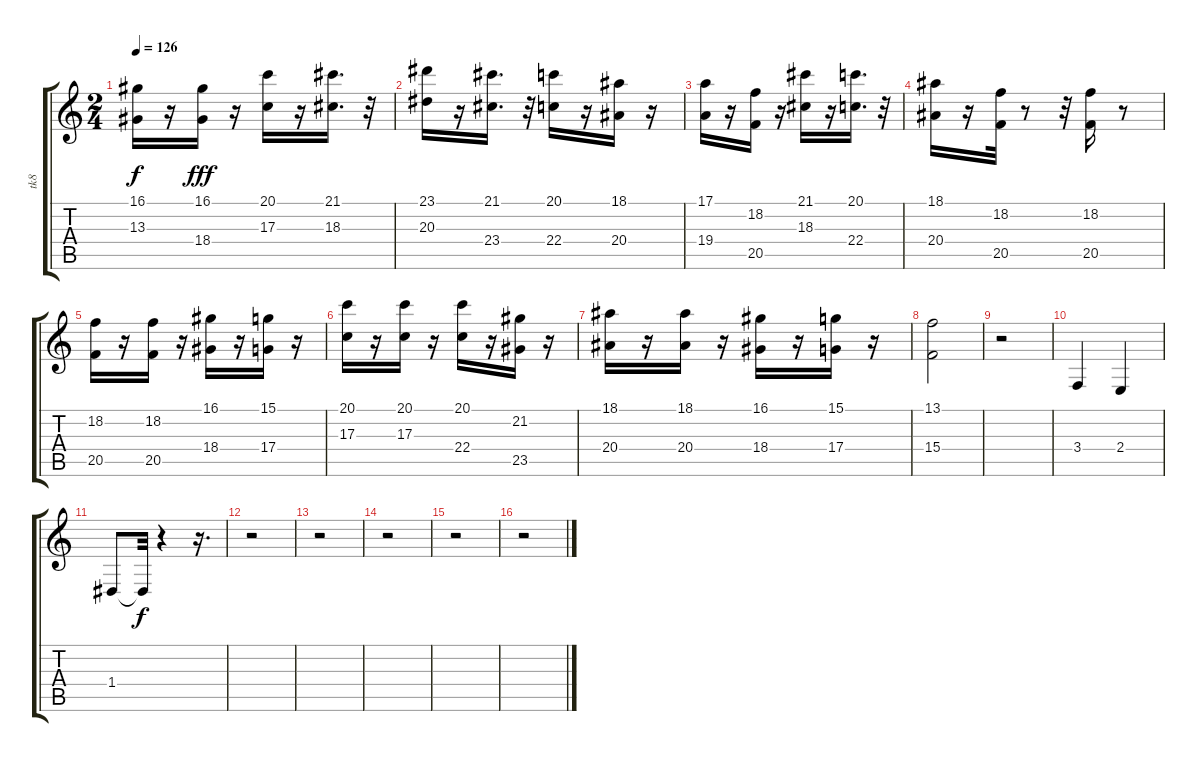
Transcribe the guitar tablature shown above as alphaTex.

\track ("tk8" "tk8") {instrument trumpet}
\staff {score tabs}
\tuning (E4 B3 G3 D3 A2 E2) {hide}
\ts (2 4)
\tempo 126
\clef g2
\ks c
(16.1{t} 13.3{t}).16{dy f} r.16 (16.1 18.4).16{dy fff} r.16 (20.1 17.3).16 r.16 (21.1 18.3).16{d} r.32 |
(23.1 20.3).16 r.16 (21.1 23.4).16{d} r.32 (20.1 22.4).16 r.16 (18.1 20.4).16 r.16 |
(17.1 19.4).16 r.16 (18.2 20.5).16 r.16 (21.1 18.3).16 r.16 (20.1 22.4).16{d} r.32 |
(18.1 20.4).16 r.16 (18.2 20.5).32 r.8 r.32 (18.2 20.5).16 r.8 |
(18.2 20.5).16 r.16 (18.2 20.5).16 r.16 (16.1 18.4).16 r.16 (15.1 17.4).16 r.16 |
(20.1 17.3).16 r.16 (20.1 17.3).16 r.16 (20.1 22.4).16 r.16 (21.2 23.5).16 r.16 |
(18.1 20.4).16 r.16 (18.1 20.4).16 r.16 (16.1 18.4).16 r.16 (15.1 17.4).16 r.16 |
(13.1 15.4).2 |
r.2 |
3.4.4 2.4.4 |
1.4.8 1.4{t}.32{dy f} r.4 r.16{d} |
r.2 |
r.2 |
r.2 |
r.2 |
r.2
